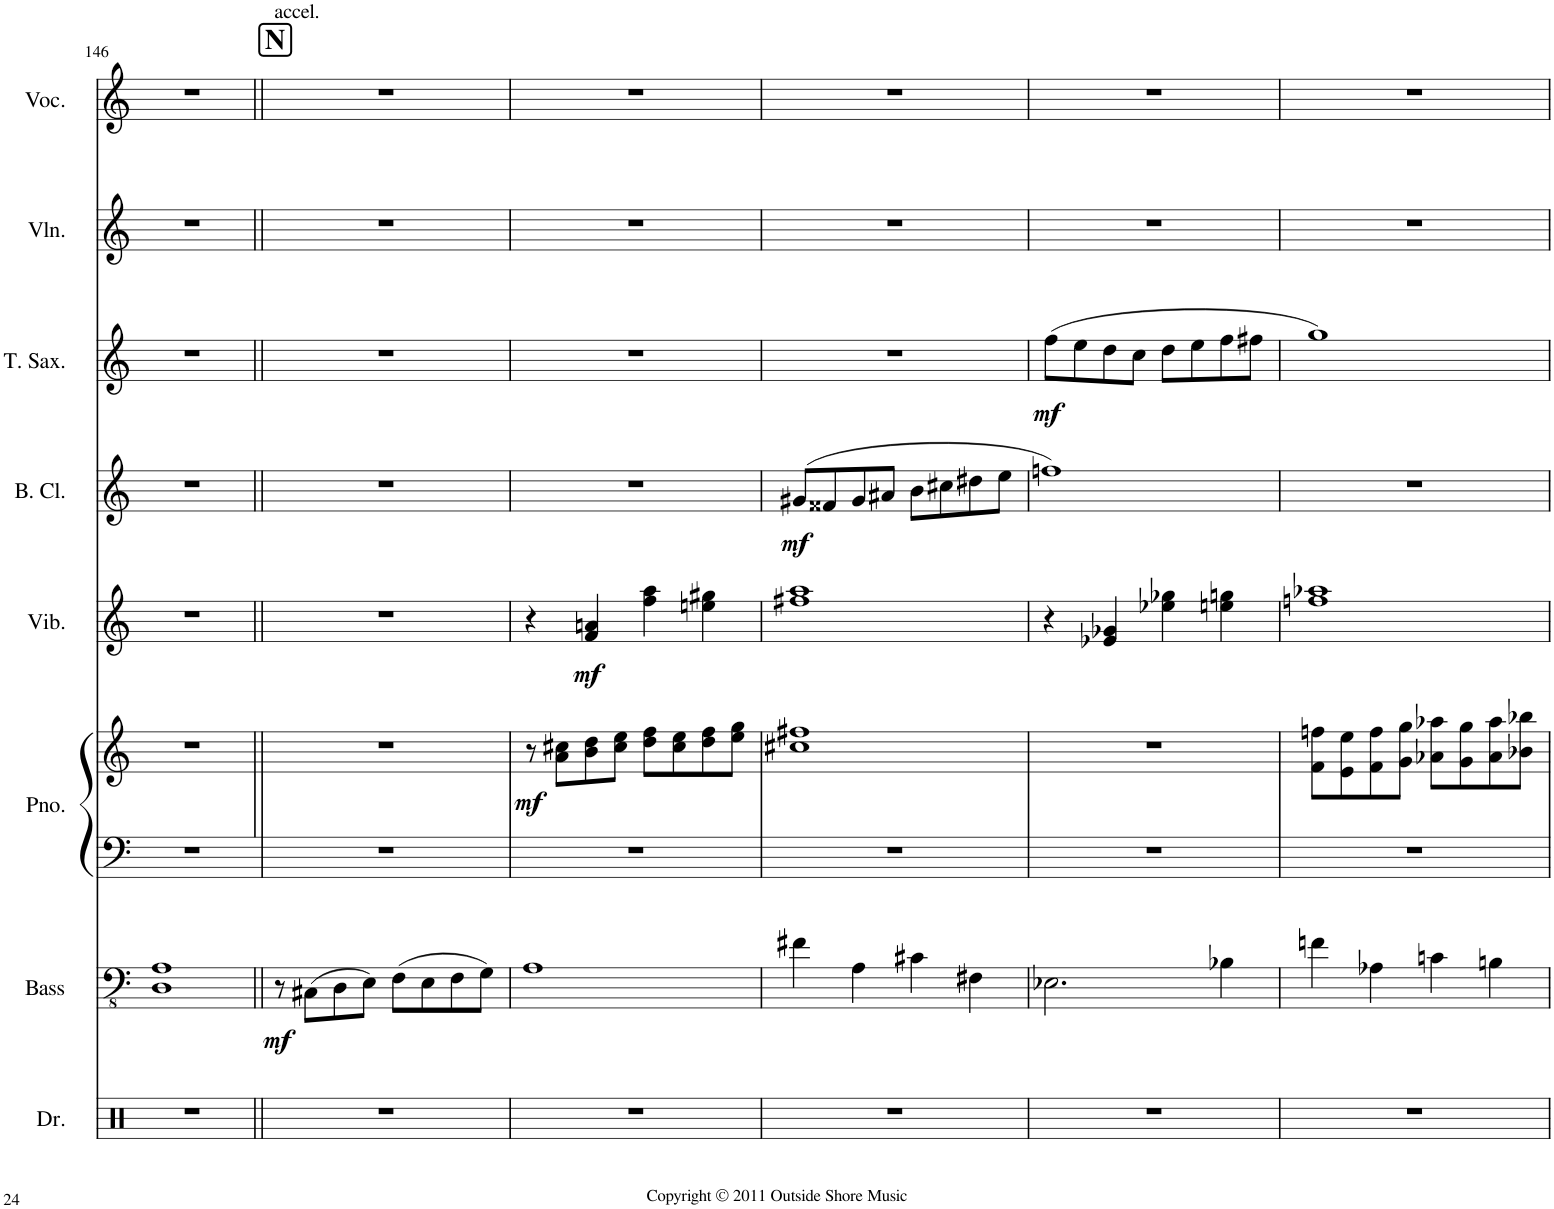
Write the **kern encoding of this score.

**kern	**kern	**dynam	**kern	**kern	**dynam	**kern	**dynam	**kern	**dynam	**kern	**dynam	**kern	**kern
*part8	*part7	*part7	*part6	*part6	*part6	*part5	*part5	*part4	*part4	*part3	*part3	*part2	*part1
*staff9	*staff8	*staff8	*staff7	*staff6	*staff6/7	*staff5	*staff5	*staff4	*staff4	*staff3	*staff3	*staff2	*staff1
*I"Drums	*I"Bass	*	*I"Piano	*	*	*I"Vibraphone	*	*I"Bass Clarinet	*	*I"Tenor Saxophone	*	*I"Violin	*I"Voice
*I'Dr.	*I'Bass	*	*I'Pno.	*	*	*I'Vib.	*	*I'B. Cl.	*	*I'T. Sax.	*	*I'Vln.	*I'Voc.
!!LO:PB:g=z
*clefX	*clefFv4	*	*clefF4	*clefG2	*	*clefG2	*	*clefG2	*	*clefG2	*	*clefG2	*clefG2
*	*Trd7c12	*	*	*	*	*	*	*Trd8c14	*	*Trd8c14	*	*	*
*k[]	*k[]	*	*k[]	*k[]	*	*k[]	*	*k[]	*	*k[]	*	*k[]	*k[]
*M4/4	*M4/4	*	*M4/4	*M4/4	*	*M4/4	*	*M4/4	*	*M4/4	*	*M4/4	*M4/4
=146	=146	=146	=146	=146	=146	=146	=146	=146	=146	=146	=146	=146	=146
1r	1DD 1AA	.	1r	1r	.	1r	.	1r	.	1r	.	1r	1r
=147||	=147||	=147||	=147||	=147||	=147||	=147||	=147||	=147||	=147||	=147||	=147||	=147||	=147||
!	!	!	!	!	!	!	!	!	!	!	!	!	!LO:TX:a:B:t=N
!	!	!	!	!	!	!	!	!	!	!	!	!	!LO:TX:a:t=accel.
!	!	!LO:DY:b	!	!	!	!	!	!	!	!	!	!	!
1r	8r	mf	1r	1r	.	1r	.	1r	.	1r	.	1r	1r
.	(8CC#X\L	.	.	.	.	.	.	.	.	.	.	.	.
.	8DD\	.	.	.	.	.	.	.	.	.	.	.	.
.	8EE\J)	.	.	.	.	.	.	.	.	.	.	.	.
.	(8FF\L	.	.	.	.	.	.	.	.	.	.	.	.
.	8EE\	.	.	.	.	.	.	.	.	.	.	.	.
.	8FF\	.	.	.	.	.	.	.	.	.	.	.	.
.	8GG\J)	.	.	.	.	.	.	.	.	.	.	.	.
=148	=148	=148	=148	=148	=148	=148	=148	=148	=148	=148	=148	=148	=148
!	!	!	!	!	!LO:DY:b	!	!	!	!	!	!	!	!
1r	1AA	.	1r	8r	mf	4r	.	1r	.	1r	.	1r	1r
.	.	.	.	8a\ 8cc#X\L	.	.	.	.	.	.	.	.	.
!	!	!	!	!	!	!	!LO:DY:b	!	!	!	!	!	!
.	.	.	.	8b\ 8dd\	.	4f/ 4an/	mf	.	.	.	.	.	.
.	.	.	.	8cc#\ 8ee\J	.	.	.	.	.	.	.	.	.
.	.	.	.	8dd\ 8ff\L	.	4ff\ 4aa\	.	.	.	.	.	.	.
.	.	.	.	8cc#\ 8ee\	.	.	.	.	.	.	.	.	.
.	.	.	.	8dd\ 8ff\	.	4een\ 4gg#X\	.	.	.	.	.	.	.
.	.	.	.	8ee\ 8gg\J	.	.	.	.	.	.	.	.	.
=149	=149	=149	=149	=149	=149	=149	=149	=149	=149	=149	=149	=149	=149
!	!	!	!	!	!	!	!	!	!LO:DY:b	!	!	!	!
1r	4F#X\	.	1r	1cc#X 1ff#X	.	1ff#X 1aa	.	(8g#X/L	mf	1r	.	1r	1r
.	.	.	.	.	.	.	.	8f##X/	.	.	.	.	.
.	4AA\	.	.	.	.	.	.	8g#/	.	.	.	.	.
.	.	.	.	.	.	.	.	8a#X/J	.	.	.	.	.
.	4C#X\	.	.	.	.	.	.	8b\L	.	.	.	.	.
.	.	.	.	.	.	.	.	8cc#X\	.	.	.	.	.
.	4FF#X\	.	.	.	.	.	.	8dd#X\	.	.	.	.	.
.	.	.	.	.	.	.	.	8ee\J	.	.	.	.	.
=150	=150	=150	=150	=150	=150	=150	=150	=150	=150	=150	=150	=150	=150
!	!	!	!	!	!	!	!	!	!	!	!LO:DY:b	!	!
1r	2.EE-X\	.	1r	1r	.	4r	.	1ffn)	.	(8ff\L	mf	1r	1r
.	.	.	.	.	.	.	.	.	.	8ee\	.	.	.
.	.	.	.	.	.	4e-X/ 4g-X/	.	.	.	8dd\	.	.	.
.	.	.	.	.	.	.	.	.	.	8cc\J	.	.	.
.	.	.	.	.	.	4ee-X\ 4gg-X\	.	.	.	8dd\L	.	.	.
.	.	.	.	.	.	.	.	.	.	8ee\	.	.	.
.	4BB-X\	.	.	.	.	4een\ 4ggn\	.	.	.	8ff\	.	.	.
.	.	.	.	.	.	.	.	.	.	8ff#X\J	.	.	.
=151	=151	=151	=151	=151	=151	=151	=151	=151	=151	=151	=151	=151	=151
1r	4Fn\	.	1r	8f\ 8ffn\L	.	1ffn 1aa-X	.	1r	.	1gg)	.	1r	1r
.	.	.	.	8e\ 8ee\	.	.	.	.	.	.	.	.	.
.	4AA-X\	.	.	8f\ 8ff\	.	.	.	.	.	.	.	.	.
.	.	.	.	8g\ 8gg\J	.	.	.	.	.	.	.	.	.
.	4Cn\	.	.	8a-X\ 8aa-X\L	.	.	.	.	.	.	.	.	.
.	.	.	.	8g\ 8gg\	.	.	.	.	.	.	.	.	.
.	4BBn\	.	.	8a-\ 8aa-\	.	.	.	.	.	.	.	.	.
.	.	.	.	8b-X\ 8bb-X\J	.	.	.	.	.	.	.	.	.
=	=	=	=	=	=	=	=	=	=	=	=	=	=
*-	*-	*-	*-	*-	*-	*-	*-	*-	*-	*-	*-	*-	*-
